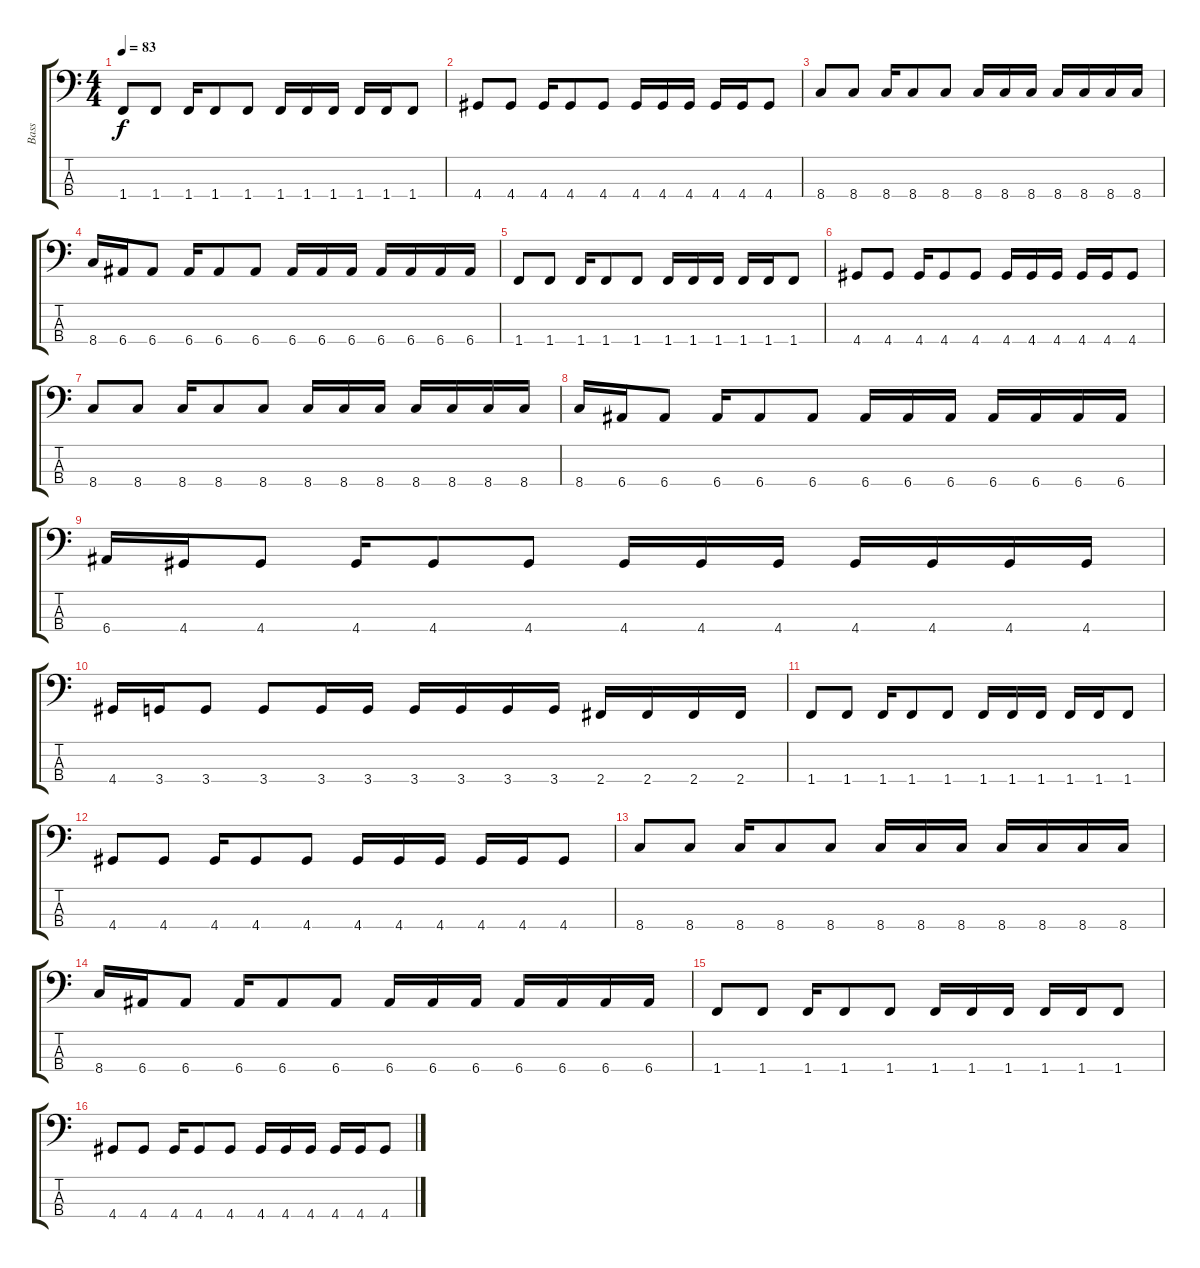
\track ("Bass" "Bass") {instrument electricbassfinger}
\staff {score tabs}
\tuning (G2 D2 A1 E1) {hide}
\ts (4 4)
\tempo 83
\clef f4
\ks c
1.4.8{dy f} 1.4.8 1.4.16 1.4.8 1.4.8 1.4.16 1.4.16 1.4.16 1.4.16 1.4.16 1.4.8 |
4.4.8 4.4.8 4.4.16 4.4.8 4.4.8 4.4.16 4.4.16 4.4.16 4.4.16 4.4.16 4.4.8 |
8.4.8 8.4.8 8.4.16 8.4.8 8.4.8 8.4.16 8.4.16 8.4.16 8.4.16 8.4.16 8.4.16 8.4.16 |
8.4.16 6.4.16 6.4.8 6.4.16 6.4.8 6.4.8 6.4.16 6.4.16 6.4.16 6.4.16 6.4.16 6.4.16 6.4.16 |
1.4.8 1.4.8 1.4.16 1.4.8 1.4.8 1.4.16 1.4.16 1.4.16 1.4.16 1.4.16 1.4.8 |
4.4.8 4.4.8 4.4.16 4.4.8 4.4.8 4.4.16 4.4.16 4.4.16 4.4.16 4.4.16 4.4.8 |
8.4.8 8.4.8 8.4.16 8.4.8 8.4.8 8.4.16 8.4.16 8.4.16 8.4.16 8.4.16 8.4.16 8.4.16 |
8.4.16 6.4.16 6.4.8 6.4.16 6.4.8 6.4.8 6.4.16 6.4.16 6.4.16 6.4.16 6.4.16 6.4.16 6.4.16 |
6.4.16 4.4.16 4.4.8 4.4.16 4.4.8 4.4.8 4.4.16 4.4.16 4.4.16 4.4.16 4.4.16 4.4.16 4.4.16 |
4.4.16 3.4.16 3.4.8 3.4.8 3.4.16 3.4.16 3.4.16 3.4.16 3.4.16 3.4.16 2.4.16 2.4.16 2.4.16 2.4.16 |
1.4.8 1.4.8 1.4.16 1.4.8 1.4.8 1.4.16 1.4.16 1.4.16 1.4.16 1.4.16 1.4.8 |
4.4.8 4.4.8 4.4.16 4.4.8 4.4.8 4.4.16 4.4.16 4.4.16 4.4.16 4.4.16 4.4.8 |
8.4.8 8.4.8 8.4.16 8.4.8 8.4.8 8.4.16 8.4.16 8.4.16 8.4.16 8.4.16 8.4.16 8.4.16 |
8.4.16 6.4.16 6.4.8 6.4.16 6.4.8 6.4.8 6.4.16 6.4.16 6.4.16 6.4.16 6.4.16 6.4.16 6.4.16 |
1.4.8 1.4.8 1.4.16 1.4.8 1.4.8 1.4.16 1.4.16 1.4.16 1.4.16 1.4.16 1.4.8 |
4.4.8 4.4.8 4.4.16 4.4.8 4.4.8 4.4.16 4.4.16 4.4.16 4.4.16 4.4.16 4.4.8
